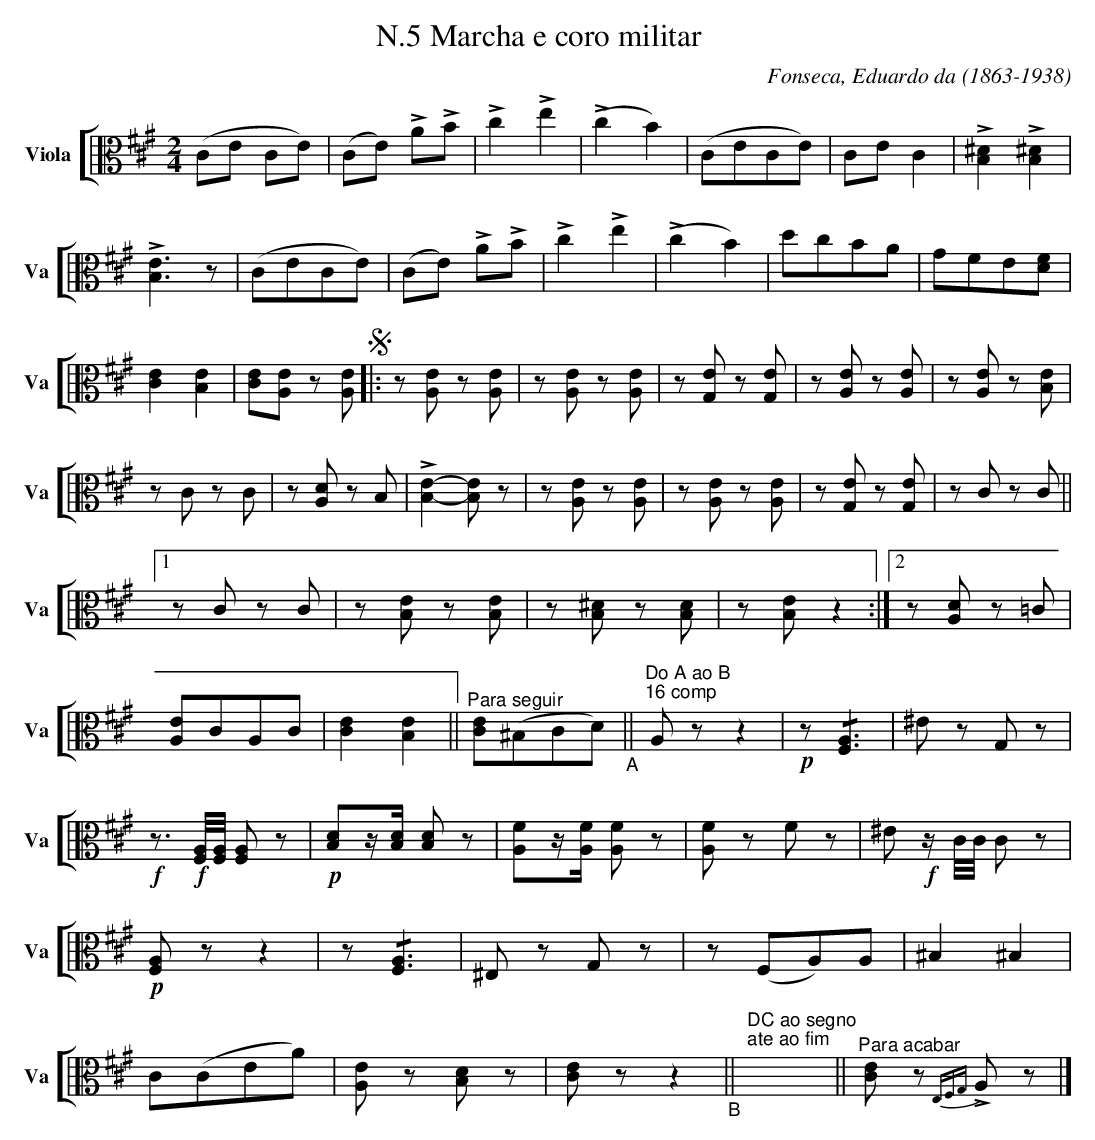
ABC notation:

X:1
T:N.5 Marcha e coro militar
C:Fonseca, Eduardo da (1863-1938)
M:2/4
L:1/8
K:A
V: 4 clef=alto name="Viola" sname="Va"
%%staves [ 4 ]
   (CE CE) | (CE) !>!A!>!B | !>!c2!>!e2 | !>!(c2B2) |\
   (CECE) | CE C2 | !>![B,^D]2 !>![B,^D]2 | !>![B,E]3 z | (CECE) | (CE) !>!A!>!B |\
   !>!c2!>!e2 | !>!(c2B2) | dcBA | GFE[DF] | [CE]2[B,E]2 | [CE][A,E] z[A,E] !segno!|: \
   z[A,E] z[A,E] | z[A,E] z[A,E] |  z[G,E] z[G,E] |  z[A,E] z[A,E] | z[A,E] z[B,E] | zC zC | \
   z[A,D] zB, | !>![B,E]2-[B,E]z | z[A,E] z[A,E] |z[A,E] z[A,E] | z[G,E] z[G,E] | zC zC \
   ||1 zC zC | z[B,E] z[B,E] | z[B,^D] z[B,D] | z[B,E] z2 \
   :|2 z[A,D] z=C | [A,E]CA,C | [CE]2[B,E]2 || \
   "^Para seguir" [CE](^B,CD) "_A" || \
   "^Do A ao B""^16 comp" A,zz2 | !p!z!/![F,A,]3 | ^Ez G,z | !f! z3/2!f![F,A,]//[F,A,]// [F,A,]z | \
   !p! [B,D]z/[B,D]/ [B,D]z | [A,F]z/[A,F]/ [A,F]z | [A,F]z Fz | ^E !f!z/C//C// Cz | \
   !p! [A,F,]zz2| z!/![A,F,]3 | ^E,z G,z | z(F,A,)A, | ^B,2^B,2 | \
    C(CEA) |[A,E]z [B,D]z | [CE]z z2 "_B" || "DC ao segno" "ate ao fim" X ||"^Para acabar" [CE]z {E,F,G,}!>!A,z |] \
